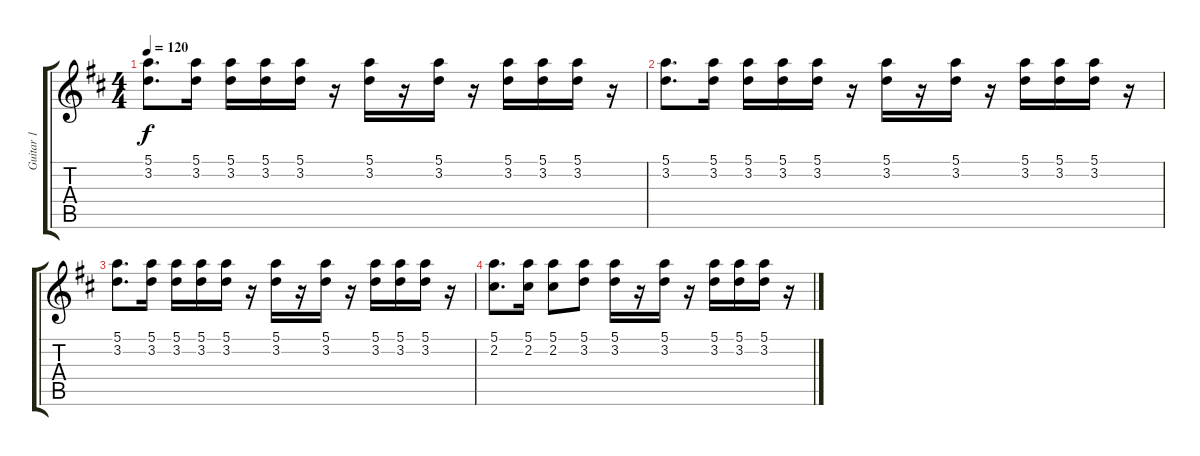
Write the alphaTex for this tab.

\track ("Guitar 1" "Guitar 1") {instrument electricguitarclean}
\staff {score tabs}
\tuning (E4 B3 G3 D3 A2 E2) {hide}
\ts (4 4)
\tempo 120
\clef g2
\ks d
(5.1 3.2).8{d dy f} (5.1 3.2).16 (5.1 3.2).16 (5.1 3.2).16 (5.1 3.2).16 r.16 (5.1 3.2).16 r.16 (5.1 3.2).16 r.16 (5.1 3.2).16 (5.1 3.2).16 (5.1 3.2).16 r.16 |
(5.1 3.2).8{d} (5.1 3.2).16 (5.1 3.2).16 (5.1 3.2).16 (5.1 3.2).16 r.16 (5.1 3.2).16 r.16 (5.1 3.2).16 r.16 (5.1 3.2).16 (5.1 3.2).16 (5.1 3.2).16 r.16 |
(5.1 3.2).8{d} (5.1 3.2).16 (5.1 3.2).16 (5.1 3.2).16 (5.1 3.2).16 r.16 (5.1 3.2).16 r.16 (5.1 3.2).16 r.16 (5.1 3.2).16 (5.1 3.2).16 (5.1 3.2).16 r.16 |
(5.1 2.2).8{d} (5.1 2.2).16 (5.1 2.2).8 (5.1 3.2).8 (5.1 3.2).16 r.16 (5.1 3.2).16 r.16 (5.1 3.2).16 (5.1 3.2).16 (5.1 3.2).16 r.16
